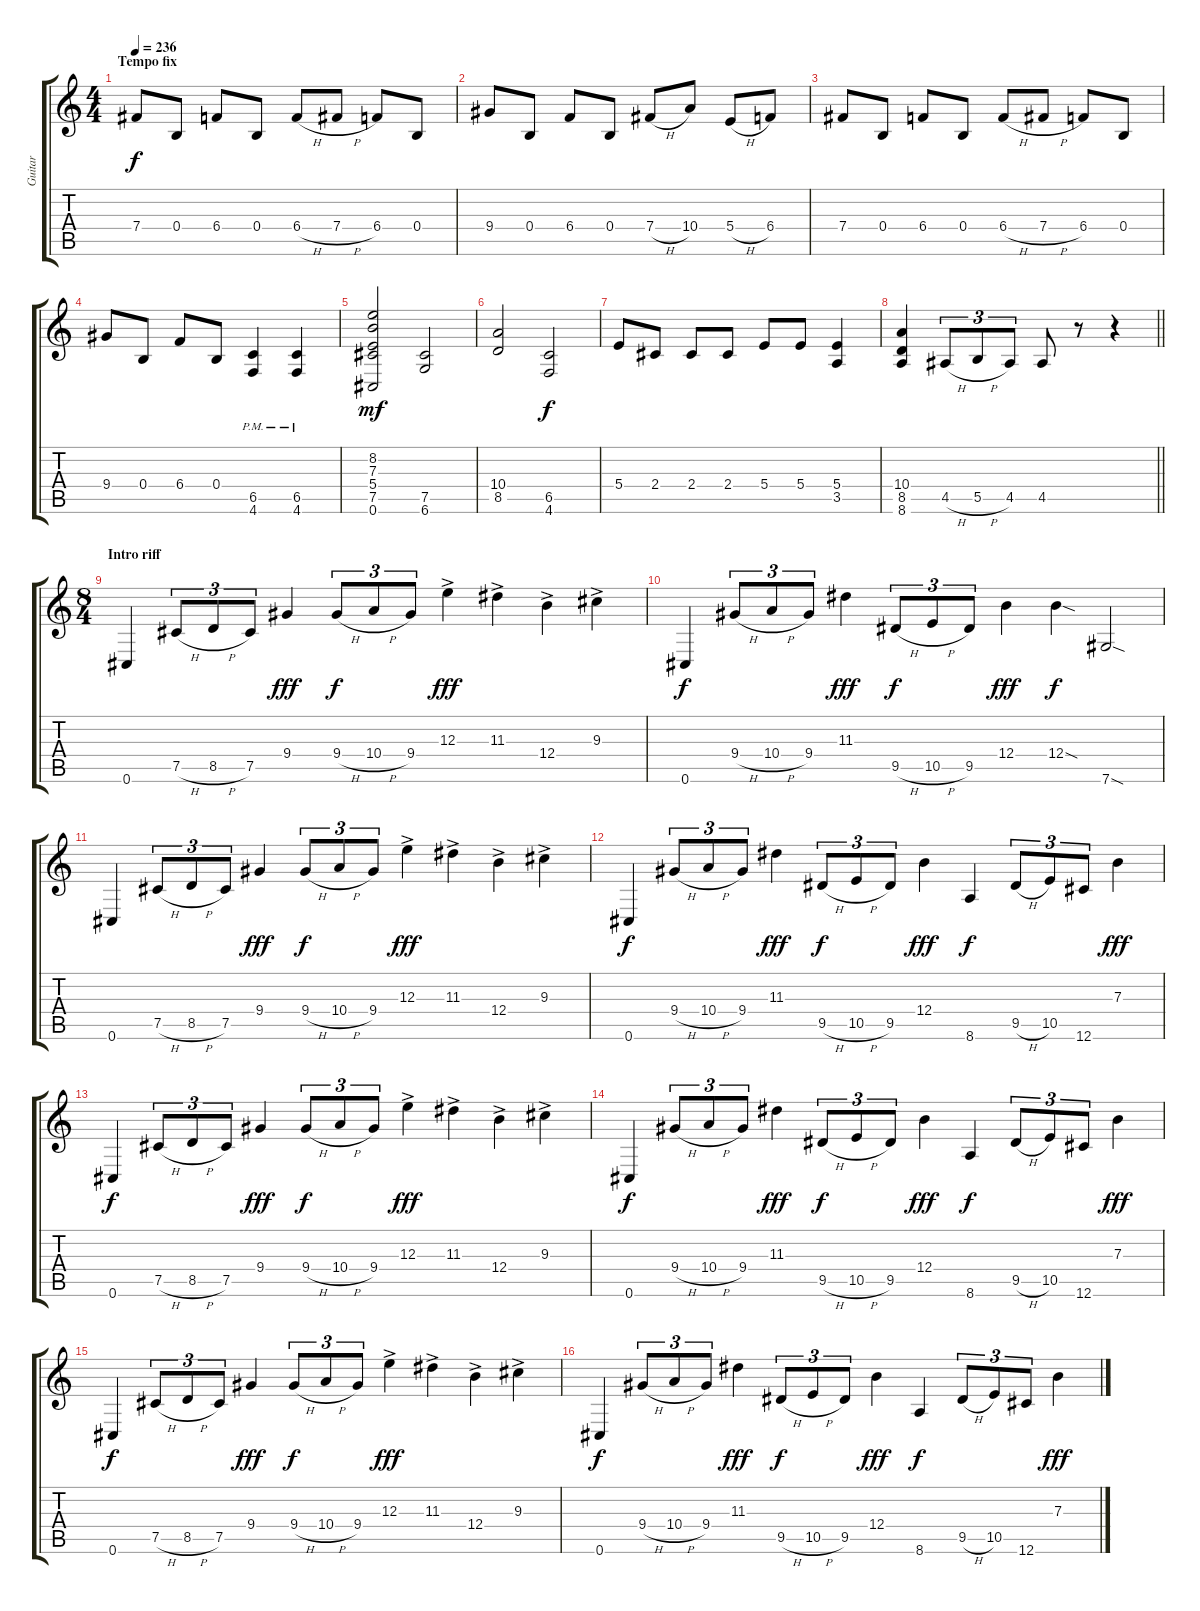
\track ("Guitar" "Guitar") {instrument distortionguitar}
\staff {score tabs}
\tuning (Db4 Ab3 E3 B2 Gb2 Db2) {hide}
\ts (4 4)
\section ("" "Tempo fix")
\tempo 236
\clef g2
\ks c
7.4.8{dy f volume 16 balance 16 instrument distortionguitar} 0.4.8 6.4.8 0.4.8 6.4{h}.8 7.4{h}.8 6.4.8 0.4.8 |
9.4.8 0.4.8 6.4.8 0.4.8 7.4{h}.8 10.4.8 5.4{h}.8 6.4.8 |
7.4.8 0.4.8 6.4.8 0.4.8 6.4{h}.8 7.4{h}.8 6.4.8 0.4.8 |
9.4.8 0.4.8 6.4.8 0.4.8 (6.5{pm} 4.6{pm}).4 (6.5{pm} 4.6{pm}).4 |
(8.2 7.3 5.4 7.5 0.6).2{dy mf} (7.5 6.6).2 |
(10.4 8.5).2 (6.5 4.6).2{dy f} |
5.4.8 2.4.8 2.4.8 2.4.8 5.4.8 5.4.8 (5.4 3.5).4 |
\barLineRight lightlight
(10.4 8.5 8.6).4 4.5{h}.8{tu (3 2)} 5.5{h}.8{tu (3 2)} 4.5.8{tu (3 2)} 4.5.8 r.8 r.4 |
\ts (8 4)
\section ("" "Intro riff")
0.6.4{volume 16 balance 16} 7.5{h}.8{tu (3 2)} 8.5{h}.8{tu (3 2)} 7.5.8{tu (3 2)} 9.4.4{dy fff} 9.4{h}.8{tu (3 2) dy f} 10.4{h}.8{tu (3 2)} 9.4.8{tu (3 2)} 12.3{ac}.4{dy fff} 11.3{ac}.4 12.4{ac}.4 9.3{ac}.4 |
0.6.4{dy f} 9.4{h}.8{tu (3 2)} 10.4{h}.8{tu (3 2)} 9.4.8{tu (3 2)} 11.3.4{dy fff} 9.5{h}.8{tu (3 2) dy f} 10.5{h}.8{tu (3 2)} 9.5.8{tu (3 2)} 12.4.4{dy fff} 12.4{sod}.4{dy f} 7.6{sod}.2 |
0.6.4 7.5{h}.8{tu (3 2)} 8.5{h}.8{tu (3 2)} 7.5.8{tu (3 2)} 9.4.4{dy fff} 9.4{h}.8{tu (3 2) dy f} 10.4{h}.8{tu (3 2)} 9.4.8{tu (3 2)} 12.3{ac}.4{dy fff} 11.3{ac}.4 12.4{ac}.4 9.3{ac}.4 |
0.6.4{dy f} 9.4{h}.8{tu (3 2)} 10.4{h}.8{tu (3 2)} 9.4.8{tu (3 2)} 11.3.4{dy fff} 9.5{h}.8{tu (3 2) dy f} 10.5{h}.8{tu (3 2)} 9.5.8{tu (3 2)} 12.4.4{dy fff} 8.6.4{dy f} 9.5{h}.8{tu (3 2)} 10.5.8{tu (3 2)} 12.6.8{tu (3 2)} 7.3.4{dy fff} |
0.6.4{dy f} 7.5{h}.8{tu (3 2)} 8.5{h}.8{tu (3 2)} 7.5.8{tu (3 2)} 9.4.4{dy fff} 9.4{h}.8{tu (3 2) dy f} 10.4{h}.8{tu (3 2)} 9.4.8{tu (3 2)} 12.3{ac}.4{dy fff} 11.3{ac}.4 12.4{ac}.4 9.3{ac}.4 |
0.6.4{dy f} 9.4{h}.8{tu (3 2)} 10.4{h}.8{tu (3 2)} 9.4.8{tu (3 2)} 11.3.4{dy fff} 9.5{h}.8{tu (3 2) dy f} 10.5{h}.8{tu (3 2)} 9.5.8{tu (3 2)} 12.4.4{dy fff} 8.6.4{dy f} 9.5{h}.8{tu (3 2)} 10.5.8{tu (3 2)} 12.6.8{tu (3 2)} 7.3.4{dy fff} |
0.6.4{dy f} 7.5{h}.8{tu (3 2)} 8.5{h}.8{tu (3 2)} 7.5.8{tu (3 2)} 9.4.4{dy fff} 9.4{h}.8{tu (3 2) dy f} 10.4{h}.8{tu (3 2)} 9.4.8{tu (3 2)} 12.3{ac}.4{dy fff} 11.3{ac}.4 12.4{ac}.4 9.3{ac}.4 |
0.6.4{dy f} 9.4{h}.8{tu (3 2)} 10.4{h}.8{tu (3 2)} 9.4.8{tu (3 2)} 11.3.4{dy fff} 9.5{h}.8{tu (3 2) dy f} 10.5{h}.8{tu (3 2)} 9.5.8{tu (3 2)} 12.4.4{dy fff} 8.6.4{dy f} 9.5{h}.8{tu (3 2)} 10.5.8{tu (3 2)} 12.6.8{tu (3 2)} 7.3.4{dy fff}
